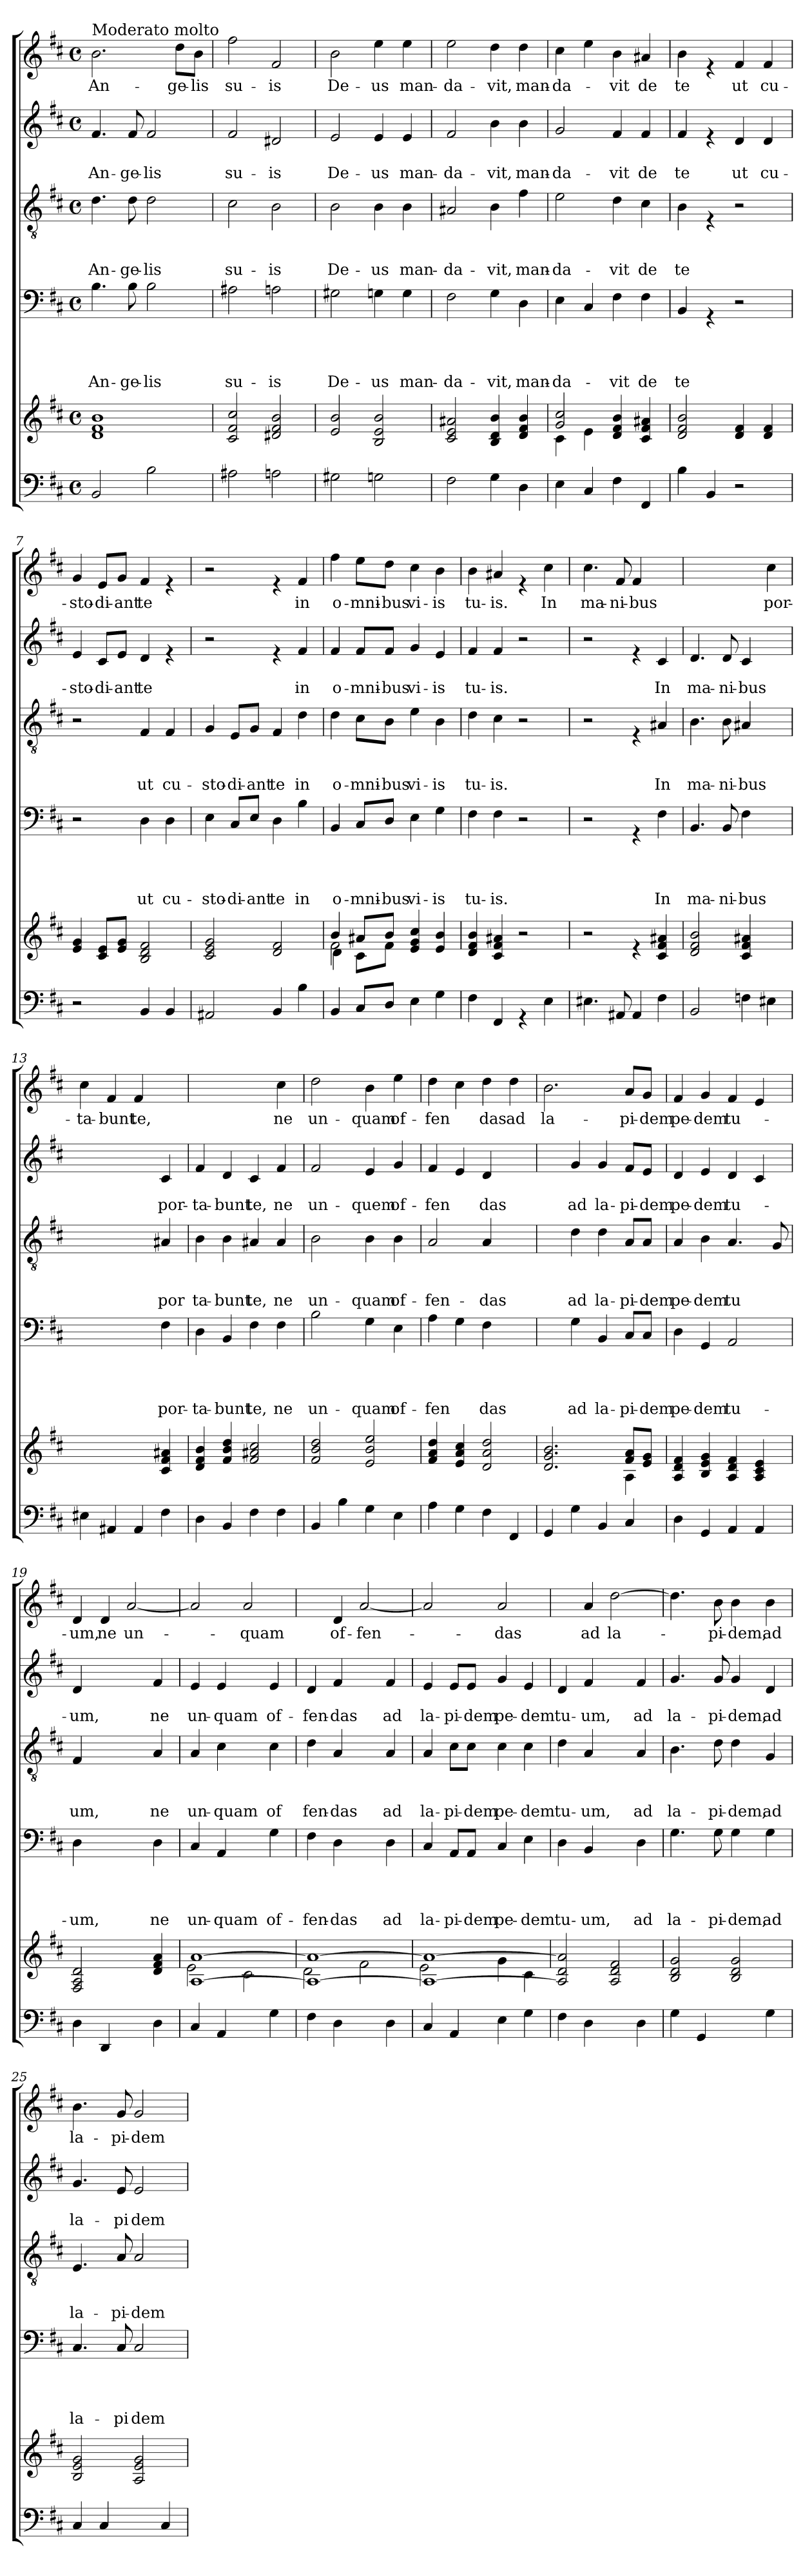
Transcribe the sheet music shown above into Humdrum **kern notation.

**kern	**kern	**kern	**text	**text	**text	**text	**kern	**text	**text	**text	**kern	**text	**text	**kern	**text
*part6	*part5	*part4	*part4	*part4	*part4	*part4	*part3	*part3	*part3	*part3	*part2	*part2	*part2	*part1	*part1
*staff6	*staff5	*staff4	*staff4	*staff4	*staff4	*staff4	*staff3	*staff3	*staff3	*staff3	*staff2	*staff2	*staff2	*staff1	*staff1
*clefF4	*clefG2	*clefF4	*	*	*	*	*clefGv2	*	*	*	*clefG2	*	*	*clefG2	*
*k[f#c#]	*k[f#c#]	*k[f#c#]	*	*	*	*	*k[f#c#]	*	*	*	*k[f#c#]	*	*	*k[f#c#]	*
*D:	*D:	*D:	*	*	*	*	*D:	*	*	*	*D:	*	*	*D:	*
*M4/4	*M4/4	*M4/4	*	*	*	*	*M4/4	*	*	*	*M4/4	*	*	*M4/4	*
*met(c)	*met(c)	*met(c)	*	*	*	*	*met(c)	*	*	*	*met(c)	*	*	*met(c)	*
=1	=1	=1	=1	=1	=1	=1	=1	=1	=1	=1	=1	=1	=1	=1	=1
!	!	!	!	!	!	!	!	!	!	!	!	!	!	!LO:TX:a:t=Moderato molto	!
!	!	!	!	!	!	!LO:LY:b	!	!	!	!LO:LY:b	!	!	!LO:LY:b	!	!LO:LY:b
2BB/	1d 1f# 1b	4.B\	.	.	.	An-	4.d\	.	.	An-	4.f#/	.	An-	2.b\	An-
!	!	!	!	!	!	!LO:LY:b	!	!	!	!LO:LY:b	!	!	!LO:LY:b	!	!
.	.	8B\	.	.	.	-ge-	8d\	.	.	-ge-	8f#/	.	-ge-	.	.
!	!	!	!	!	!	!LO:LY:b	!	!	!	!LO:LY:b	!	!	!LO:LY:b	!	!
2B\	.	2B\	.	.	.	-lis	2d\	.	.	-lis	2f#/	.	-lis	.	.
!	!	!	!	!	!	!	!	!	!	!	!	!	!	!	!LO:LY:b
.	.	.	.	.	.	.	.	.	.	.	.	.	.	8dd\L	-ge-
!	!	!	!	!	!	!	!	!	!	!	!	!	!	!	!LO:LY:b
.	.	.	.	.	.	.	.	.	.	.	.	.	.	8b\J	-lis
=2	=2	=2	=2	=2	=2	=2	=2	=2	=2	=2	=2	=2	=2	=2	=2
!	!	!	!	!	!	!LO:LY:b	!	!	!	!LO:LY:b	!	!	!LO:LY:b	!	!LO:LY:b
2A#X\	2c#/ 2f#/ 2cc#/	2A#X\	.	.	.	su-	2c#\	.	.	su-	2f#/	.	su-	2ff#\	su-
!	!	!	!	!	!	!LO:LY:b	!	!	!	!LO:LY:b	!	!	!LO:LY:b	!	!LO:LY:b
2An\	2d#X/ 2f#/ 2b/	2An\	.	.	.	-is	2B\	.	.	-is	2d#X/	.	-is	2f#/	-is
=3	=3	=3	=3	=3	=3	=3	=3	=3	=3	=3	=3	=3	=3	=3	=3
!	!	!	!	!	!	!LO:LY:b	!	!	!	!LO:LY:b	!	!	!LO:LY:b	!	!LO:LY:b
2G#X\	2e/ 2b/	2G#X\	.	.	.	De-	2B\	.	.	De-	2e/	.	De-	2b\	De-
!	!	!	!	!	!	!LO:LY:b	!	!	!	!LO:LY:b	!	!	!LO:LY:b	!	!LO:LY:b
2Gn\	2B/ 2e/ 2b/	4Gn\	.	.	.	-us	4B\	.	.	-us	4e/	.	-us	4ee\	-us
!	!	!	!	!	!	!LO:LY:b	!	!	!	!LO:LY:b	!	!	!LO:LY:b	!	!LO:LY:b
.	.	4G\	.	.	.	man-	4B\	.	.	man-	4e/	.	man-	4ee\	man-
=4	=4	=4	=4	=4	=4	=4	=4	=4	=4	=4	=4	=4	=4	=4	=4
!	!	!	!	!	!	!LO:LY:b	!	!	!	!LO:LY:b	!	!	!LO:LY:b	!	!LO:LY:b
2F#\	2c#/ 2e/ 2a#X/	2F#\	.	.	.	-da-	2A#X/	.	.	-da-	2f#/	.	-da-	2ee\	-da-
!	!	!	!	!	!	!LO:LY:b	!	!	!	!LO:LY:b	!	!	!LO:LY:b	!	!LO:LY:b
4G\	4B/ 4d/ 4b/	4G\	.	.	.	-vit,	4B\	.	.	-vit,	4b\	.	-vit,	4dd\	-vit,
!	!	!	!	!	!	!LO:LY:b	!	!	!	!LO:LY:b	!	!	!LO:LY:b	!	!LO:LY:b
4D\	4d/ 4f#/ 4b/	4D\	.	.	.	man-	4f#\	.	.	man-	4b\	.	man-	4dd\	man-
=5	=5	=5	=5	=5	=5	=5	=5	=5	=5	=5	=5	=5	=5	=5	=5
*	*^	*	*	*	*	*	*	*	*	*	*	*	*	*	*
!	!	!	!	!	!	!	!LO:LY:b	!	!	!	!LO:LY:b	!	!	!LO:LY:b	!	!LO:LY:b
4E\	2g/ 2cc#/	4c#\	4E\	.	.	.	-da-	2e\	.	.	-da-	2g/	.	-da-	4cc#\	-da-
4C#/	.	4e\	4C#/	.	.	.	.	.	.	.	.	.	.	.	4ee\	.
!	!	!	!	!	!	!	!LO:LY:b	!	!	!	!LO:LY:b	!	!	!LO:LY:b	!	!LO:LY:b
4F#\	4d/ 4f#/ 4b/	2ryy	4F#\	.	.	.	-vit	4d\	.	.	-vit	4f#/	.	-vit	4b\	-vit
!	!	!	!	!	!	!	!LO:LY:b	!	!	!	!LO:LY:b	!	!	!LO:LY:b	!	!LO:LY:b
4FF#/	4c#/ 4f#/ 4a#X/	.	4F#\	.	.	.	de	4c#\	.	.	de	4f#/	.	de	4a#X/	de
*	*v	*v	*	*	*	*	*	*	*	*	*	*	*	*	*	*
=6	=6	=6	=6	=6	=6	=6	=6	=6	=6	=6	=6	=6	=6	=6	=6
!	!	!	!	!	!	!LO:LY:b	!	!	!	!LO:LY:b	!	!	!LO:LY:b	!	!LO:LY:b
4B\	2d/ 2f#/ 2b/	4BB/	.	.	.	te	4B\	.	.	te	4f#/	.	te	4b\	te
4BB/	.	4rGG	.	.	.	.	4rE	.	.	.	4re	.	.	4re	.
!	!	!	!	!	!	!	!	!	!	!	!	!	!LO:LY:b	!	!LO:LY:b
2r	4d/ 4f#/	2r	.	.	.	.	2r	.	.	.	4d/	.	ut	4f#/	ut
!	!	!	!	!	!	!	!	!	!	!	!	!	!LO:LY:b	!	!LO:LY:b
.	4d/ 4f#/	.	.	.	.	.	.	.	.	.	4d/	.	cu-	4f#/	cu-
!!LO:LB:g=z
=7	=7	=7	=7	=7	=7	=7	=7	=7	=7	=7	=7	=7	=7	=7	=7
!	!	!	!	!	!	!	!	!	!	!	!	!	!LO:LY:b	!	!LO:LY:b
2r	4e/ 4g/	2r	.	.	.	.	2r	.	.	.	4e/	.	-sto-	4g/	-sto-
!	!	!	!	!	!	!	!	!	!	!	!	!	!LO:LY:b	!	!LO:LY:b
.	8c#/ 8e/L	.	.	.	.	.	.	.	.	.	8c#/L	.	-di-	8e/L	-di-
!	!	!	!	!	!	!	!	!	!	!	!	!	!LO:LY:b	!	!LO:LY:b
.	8e/ 8g/J	.	.	.	.	.	.	.	.	.	8e/J	.	-ant	8g/J	-ant
!	!	!	!	!	!	!LO:LY:b	!	!	!	!LO:LY:b	!	!	!LO:LY:b	!	!LO:LY:b
4BB/	2B/ 2d/ 2f#/	4D\	.	.	.	ut	4F#/	.	.	ut	4d/	.	te	4f#/	te
!	!	!	!	!	!	!LO:LY:b	!	!	!	!LO:LY:b	!	!	!	!	!
4BB/	.	4D\	.	.	.	cu-	4F#/	.	.	cu-	4re	.	.	4re	.
=8	=8	=8	=8	=8	=8	=8	=8	=8	=8	=8	=8	=8	=8	=8	=8
!	!	!	!	!	!	!LO:LY:b	!	!	!	!LO:LY:b	!	!	!	!	!
2AA#X/	2c#/ 2e/ 2g/	4E\	.	.	.	-sto-	4G/	.	.	-sto-	2r	.	.	2r	.
!	!	!	!	!	!	!LO:LY:b	!	!	!	!LO:LY:b	!	!	!	!	!
.	.	8C#/L	.	.	.	-di-	8E/L	.	.	-di-	.	.	.	.	.
!	!	!	!	!	!	!LO:LY:b	!	!	!	!LO:LY:b	!	!	!	!	!
.	.	8E/J	.	.	.	-ant	8G/J	.	.	-ant	.	.	.	.	.
!	!	!	!	!	!	!LO:LY:b	!	!	!	!LO:LY:b	!	!	!	!	!
4BB/	2d/ 2f#/	4D\	.	.	.	te	4F#/	.	.	te	4re	.	.	4re	.
!	!	!	!	!	!	!LO:LY:b	!	!	!	!LO:LY:b	!	!	!LO:LY:b	!	!LO:LY:b
4B\	.	4B\	.	.	.	in	4d\	.	.	in	4f#/	.	in	4f#/	in
=9	=9	=9	=9	=9	=9	=9	=9	=9	=9	=9	=9	=9	=9	=9	=9
*	*^	*	*	*	*	*	*	*	*	*	*	*	*	*	*
*	*	*^	*	*	*	*	*	*	*	*	*	*	*	*	*	*
!	!	!	!	!	!	!	!	!LO:LY:b	!	!	!	!LO:LY:b	!	!	!LO:LY:b	!	!LO:LY:b
4BB/	4b/	2f#\	4d\	4BB/	.	.	.	o-	4d\	.	.	o-	4f#/	.	o-	4ff#\	o-
!	!	!	!	!	!	!	!	!LO:LY:b	!	!	!	!LO:LY:b	!	!	!LO:LY:b	!	!LO:LY:b
8C#/L	8a#X/L	.	8c#\L	8C#/L	.	.	.	-mni-	8c#\L	.	.	-mni-	8f#/L	.	-mni-	8ee\L	-mni-
!	!	!	!	!	!	!	!	!LO:LY:b	!	!	!	!LO:LY:b	!	!	!LO:LY:b	!	!LO:LY:b
8D/J	8b/J	.	8f#\J	8D/J	.	.	.	-bus	8B\J	.	.	-bus	8f#/J	.	-bus	8dd\J	-bus
!	!	!	!	!	!	!	!	!LO:LY:b	!	!	!	!LO:LY:b	!	!	!LO:LY:b	!	!LO:LY:b
4E\	4e/ 4g/ 4cc#/	2ryy	2ryy	4E\	.	.	.	vi-	4e\	.	.	vi-	4g/	.	vi-	4cc#\	vi-
!	!	!	!	!	!	!	!	!LO:LY:b	!	!	!	!LO:LY:b	!	!	!LO:LY:b	!	!LO:LY:b
4G\	4e/ 4b/	.	.	4G\	.	.	.	-is	4B\	.	.	-is	4e/	.	-is	4b\	-is
*	*v	*v	*v	*	*	*	*	*	*	*	*	*	*	*	*	*	*
!!LO:PB:g=z
=10	=10	=10	=10	=10	=10	=10	=10	=10	=10	=10	=10	=10	=10	=10	=10
!	!	!	!	!	!	!LO:LY:b	!	!	!	!LO:LY:b	!	!	!LO:LY:b	!	!LO:LY:b
4F#\	4d/ 4f#/ 4b/	4F#\	.	.	.	tu-	4d\	.	.	tu-	4f#/	.	tu-	4b\	tu-
!	!	!	!	!	!	!LO:LY:b	!	!	!	!LO:LY:b	!	!	!LO:LY:b	!	!LO:LY:b
4FF#/	4c#/ 4f#/ 4a#X/	4F#\	.	.	.	-is.	4c#\	.	.	-is.	4f#/	.	-is.	4a#X/	-is.
4rGG	2r	2r	.	.	.	.	2r	.	.	.	2r	.	.	4re	.
!	!	!	!	!	!	!	!	!	!	!	!	!	!	!	!LO:LY:b
4E\	.	.	.	.	.	.	.	.	.	.	.	.	.	4cc#\	In
=11	=11	=11	=11	=11	=11	=11	=11	=11	=11	=11	=11	=11	=11	=11	=11
!	!	!	!	!	!	!	!	!	!	!	!	!	!	!	!LO:LY:b
4.E#\	2r	2r	.	.	.	.	2r	.	.	.	2r	.	.	4.cc#\	ma-
!	!	!	!	!	!	!	!	!	!	!	!	!	!	!	!LO:LY:b
8AA#/	.	.	.	.	.	.	.	.	.	.	.	.	.	8f#/	-ni-
!	!	!	!	!	!	!	!	!	!	!	!	!	!	!	!LO:LY:b
4AA#/	4re	4rGG	.	.	.	.	4rE	.	.	.	4re	.	.	4f#/	-bus
!	!	!	!	!	!	!LO:LY:b	!	!	!	!LO:LY:b	!	!	!LO:LY:b	!	!
4F#\	4c#/ 4f#/ 4a#X/	4F#\	.	.	.	In	4A#X/	.	.	In	4c#/	.	In	4ryy	.
=12	=12	=12	=12	=12	=12	=12	=12	=12	=12	=12	=12	=12	=12	=12	=12
!	!	!	!	!	!	!LO:LY:b	!	!	!	!LO:LY:b	!	!	!LO:LY:b	!	!
2BB/	2d/ 2f#/ 2b/	4.BB/	.	.	.	ma-	4.B\	.	.	ma-	4.d/	.	ma-	2.ryy	.
!	!	!	!	!	!	!LO:LY:b	!	!	!	!LO:LY:b	!	!	!LO:LY:b	!	!
.	.	8BB/	.	.	.	-ni-	8B\	.	.	-ni-	8d/	.	-ni-	.	.
!	!	!	!	!	!	!LO:LY:b	!	!	!	!LO:LY:b	!	!	!LO:LY:b	!	!
4F\	4c#/ 4f#/ 4a#X/	4F#\	.	.	.	-bus	4A#X/	.	.	-bus	4c#/	.	-bus	.	.
!	!	!	!	!	!	!	!	!	!	!	!	!	!	!	!LO:LY:b
4E#\	4ryy	4ryy	.	.	.	.	4ryy	.	.	.	4ryy	.	.	4cc#\	por-
=13	=13	=13	=13	=13	=13	=13	=13	=13	=13	=13	=13	=13	=13	=13	=13
!	!	!	!	!	!	!	!	!	!	!	!	!	!	!	!LO:LY:b
4E#\	2.ryy	2.ryy	.	.	.	.	2.ryy	.	.	.	2.ryy	.	.	4cc#\	-ta-
!	!	!	!	!	!	!	!	!	!	!	!	!	!	!	!LO:LY:b
4AA#/	.	.	.	.	.	.	.	.	.	.	.	.	.	4f#/	-bunt
!	!	!	!	!	!	!	!	!	!	!	!	!	!	!	!LO:LY:b
4AA#/	.	.	.	.	.	.	.	.	.	.	.	.	.	4f#/	te,
!	!	!	!	!	!	!LO:LY:b	!	!	!	!LO:LY:b	!	!	!LO:LY:b	!	!
4F#\	4c#/ 4f#/ 4a#X/	4F#\	.	.	.	por-	4A#X/	.	.	por	4c#/	.	por-	4ryy	.
=14	=14	=14	=14	=14	=14	=14	=14	=14	=14	=14	=14	=14	=14	=14	=14
!	!	!	!	!	!	!LO:LY:b	!	!	!	!LO:LY:b	!	!	!LO:LY:b	!	!
4D\	4d/ 4f#/ 4b/	4D\	.	.	.	-ta-	4B\	.	.	ta-	4f#/	.	-ta-	2.ryy	.
!	!	!	!	!	!	!LO:LY:b	!	!	!	!LO:LY:b	!	!	!LO:LY:b	!	!
4BB/	4f#/ 4b/ 4dd/	4BB/	.	.	.	-bunt	4B\	.	.	-bunt	4d/	.	-bunt	.	.
!	!	!	!	!	!	!LO:LY:b	!	!	!	!LO:LY:b	!	!	!LO:LY:b	!	!
4F#\	2f#/ 2a#X/ 2cc#/	4F#\	.	.	.	te,	4A#X/	.	.	te,	4c#/	.	te,	.	.
!	!	!	!	!	!	!LO:LY:b	!	!	!	!LO:LY:b	!	!	!LO:LY:b	!	!LO:LY:b
4F#\	.	4F#\	.	.	.	ne	4A#/	.	.	ne	4f#/	.	ne	4cc#\	ne
!!LO:LB:g=z
=15	=15	=15	=15	=15	=15	=15	=15	=15	=15	=15	=15	=15	=15	=15	=15
!	!	!	!	!	!	!LO:LY:b	!	!	!	!LO:LY:b	!	!	!LO:LY:b	!	!LO:LY:b
4BB/	2f#/ 2b/ 2dd/	2B\	.	.	.	un-	2B\	.	.	un-	2f#/	.	un-	2dd\	un-
4B\	.	.	.	.	.	.	.	.	.	.	.	.	.	.	.
!	!	!	!	!	!	!LO:LY:b	!	!	!	!LO:LY:b	!	!	!LO:LY:b	!	!LO:LY:b
4G\	2e/ 2b/ 2ee/	4G\	.	.	.	-quam	4B\	.	.	-quam	4e/	.	-quem	4b\	-quam
!	!	!	!	!	!	!LO:LY:b	!	!	!	!LO:LY:b	!	!	!LO:LY:b	!	!LO:LY:b
4E\	.	4E\	.	.	.	of-	4B\	.	.	of-	4g/	.	of-	4ee\	of-
=16	=16	=16	=16	=16	=16	=16	=16	=16	=16	=16	=16	=16	=16	=16	=16
!	!	!	!	!	!	!LO:LY:b	!	!	!	!LO:LY:b	!	!	!LO:LY:b	!	!LO:LY:b
4A\	4f#/ 4a/ 4dd/	4A\	.	.	.	-fen	2A/	.	.	-fen-	4f#/	.	-fen	4dd\	-fen
4G\	4e/ 4a/ 4cc#/	4G\	.	.	.	.	.	.	.	.	4e/	.	.	4cc#\	.
!	!	!	!	!	!	!LO:LY:b	!	!	!	!LO:LY:b	!	!	!LO:LY:b	!	!LO:LY:b
4F#\	2d/ 2a/ 2dd/	4F#\	.	.	.	das	4A/	.	.	-das	4d/	.	das	4dd\	das
!	!	!	!	!	!	!	!	!	!	!	!	!	!	!	!LO:LY:b
4FF#/	.	4ryy	.	.	.	.	4ryy	.	.	.	4ryy	.	.	4dd\	ad
=17	=17	=17	=17	=17	=17	=17	=17	=17	=17	=17	=17	=17	=17	=17	=17
*	*^	*	*	*	*	*	*	*	*	*	*	*	*	*	*
!	!	!	!	!	!	!	!	!	!	!	!	!	!	!	!	!LO:LY:b
4GG/	2.d/ 2.g/ 2.b/	2.ryy	4ryy	.	.	.	.	4ryy	.	.	.	4ryy	.	.	2.b\	la-
!	!	!	!	!	!	!	!LO:LY:b	!	!	!	!LO:LY:b	!	!	!LO:LY:b	!	!
4G\	.	.	4G\	.	.	.	ad	4d\	.	.	ad	4g/	.	ad	.	.
!	!	!	!	!	!	!	!LO:LY:b	!	!	!	!LO:LY:b	!	!	!LO:LY:b	!	!
4BB/	.	.	4BB/	.	.	.	la-	4d\	.	.	la-	4g/	.	la-	.	.
!	!	!	!	!	!	!	!LO:LY:b	!	!	!	!LO:LY:b	!	!	!LO:LY:b	!	!LO:LY:b
4C#/	8f#/ 8a/L	4A\	8C#/L	.	.	.	-pi-	8A/L	.	.	-pi-	8f#/L	.	-pi-	8a/L	-pi-
!	!	!	!	!	!	!	!LO:LY:b	!	!	!	!LO:LY:b	!	!	!LO:LY:b	!	!LO:LY:b
.	8e/ 8g/J	.	8C#/J	.	.	.	-dem	8A/J	.	.	-dem	8e/J	.	-dem	8g/J	-dem
*	*v	*v	*	*	*	*	*	*	*	*	*	*	*	*	*	*
=18	=18	=18	=18	=18	=18	=18	=18	=18	=18	=18	=18	=18	=18	=18	=18
!	!	!	!	!	!	!LO:LY:b	!	!	!	!LO:LY:b	!	!	!LO:LY:b	!	!LO:LY:b
4D\	4A/ 4d/ 4f#/	4D\	.	.	.	pe-	4A/	.	.	pe-	4d/	.	pe-	4f#/	pe-
!	!	!	!	!	!	!LO:LY:b	!	!	!	!LO:LY:b	!	!	!LO:LY:b	!	!LO:LY:b
4GG/	4B/ 4e/ 4g/	4GG/	.	.	.	-dem	4B\	.	.	-dem	4e/	.	-dem	4g/	-dem
!	!	!	!	!	!	!LO:LY:b	!	!	!	!LO:LY:b	!	!	!LO:LY:b	!	!LO:LY:b
4AA/	4A/ 4d/ 4f#/	2AA/	.	.	.	tu-	4.A/	.	.	tu	4d/	.	tu-	4f#/	tu-
4AA/	4A/ 4c#/ 4e/	.	.	.	.	.	.	.	.	.	4c#/	.	.	4e/	.
.	.	.	.	.	.	.	8G/	.	.	.	.	.	.	.	.
!!LO:LB:g=z
=19	=19	=19	=19	=19	=19	=19	=19	=19	=19	=19	=19	=19	=19	=19	=19
!	!	!	!	!	!	!LO:LY:b	!	!	!	!LO:LY:b	!	!	!LO:LY:b	!	!LO:LY:b
4D\	2F#/ 2A/ 2d/	4D\	.	.	.	-um,	4F#/	.	.	um,	4d/	.	-um,	4d/	-um,
!	!	!	!	!	!	!	!	!	!	!	!	!	!	!	!LO:LY:b
4DD/	.	2ryy	.	.	.	.	2ryy	.	.	.	2ryy	.	.	4d/	ne
!	!	!	!	!	!	!	!	!	!	!	!	!	!	!	!LO:LY:b
4ryy	4ryy	.	.	.	.	.	.	.	.	.	.	.	.	[<2a/	un-
!	!	!	!	!	!	!LO:LY:b	!	!	!	!LO:LY:b	!	!	!LO:LY:b	!	!
4D\	4d/ 4f#/ 4a/	4D\	.	.	.	ne	4A/	.	.	ne	4f#/	.	ne	.	.
=20	=20	=20	=20	=20	=20	=20	=20	=20	=20	=20	=20	=20	=20	=20	=20
*	*^	*	*	*	*	*	*	*	*	*	*	*	*	*	*
!	!	!	!	!	!	!	!LO:LY:b	!	!	!	!LO:LY:b	!	!	!LO:LY:b	!	!
4C#/	[<1A [<1a	2e\	4C#/	.	.	.	un-	4A/	.	.	un-	4e/	.	un-	2a/]	.
!	!	!	!	!	!	!	!LO:LY:b	!	!	!	!LO:LY:b	!	!	!LO:LY:b	!	!
4AA/	.	.	4AA/	.	.	.	-quam	4c#\	.	.	-quam	4e/	.	-quam	.	.
!	!	!	!	!	!	!	!	!	!	!	!	!	!	!	!	!LO:LY:b
4ryy	.	2c#\	4ryy	.	.	.	.	4ryy	.	.	.	4ryy	.	.	2a/	-quam
!	!	!	!	!	!	!	!LO:LY:b	!	!	!	!LO:LY:b	!	!	!LO:LY:b	!	!
4G\	.	.	4G\	.	.	.	of-	4c#\	.	.	of	4e/	.	of-	.	.
=21	=21	=21	=21	=21	=21	=21	=21	=21	=21	=21	=21	=21	=21	=21	=21	=21
!	!	!	!	!	!	!	!LO:LY:b	!	!	!	!LO:LY:b	!	!	!LO:LY:b	!	!
4F#\	1A_ 1a_	2d\	4F#\	.	.	.	-fen-	4d\	.	.	fen-	4d/	.	-fen-	4ryy	.
!	!	!	!	!	!	!	!LO:LY:b	!	!	!	!LO:LY:b	!	!	!LO:LY:b	!	!LO:LY:b
4D\	.	.	4D\	.	.	.	-das	4A/	.	.	-das	4f#/	.	-das	4d/	of-
!	!	!	!	!	!	!	!	!	!	!	!	!	!	!	!	!LO:LY:b
4ryy	.	2f#\	4ryy	.	.	.	.	4ryy	.	.	.	4ryy	.	.	[<2a/	-fen-
!	!	!	!	!	!	!	!LO:LY:b	!	!	!	!LO:LY:b	!	!	!LO:LY:b	!	!
4D\	.	.	4D\	.	.	.	ad	4A/	.	.	ad	4f#/	.	ad	.	.
=22	=22	=22	=22	=22	=22	=22	=22	=22	=22	=22	=22	=22	=22	=22	=22	=22
!	!	!	!	!	!	!	!LO:LY:b	!	!	!	!LO:LY:b	!	!	!LO:LY:b	!	!
4C#/	1A_ 1a_	2e\	4C#/	.	.	.	la-	4A/	.	.	la-	4e/	.	la-	2a/]	.
!	!	!	!	!	!	!	!LO:LY:b	!	!	!	!LO:LY:b	!	!	!LO:LY:b	!	!
4AA/	.	.	8AA/L	.	.	.	-pi-	8c#\L	.	.	-pi-	8e/L	.	-pi-	.	.
!	!	!	!	!	!	!	!LO:LY:b	!	!	!	!LO:LY:b	!	!	!LO:LY:b	!	!
.	.	.	8AA/J	.	.	.	-dem	8c#\J	.	.	-dem	8e/J	.	-dem	.	.
!	!	!	!	!	!	!	!LO:LY:b	!	!	!	!LO:LY:b	!	!	!LO:LY:b	!	!LO:LY:b
4E\	.	4g\	4C#/	.	.	.	pe-	4c#\	.	.	pe-	4g/	.	pe-	2a/	-das
!	!	!	!	!	!	!	!LO:LY:b	!	!	!	!LO:LY:b	!	!	!LO:LY:b	!	!
4G\	.	4c#\	4E\	.	.	.	-dem	4c#\	.	.	-dem	4e/	.	-dem	.	.
=23	=23	=23	=23	=23	=23	=23	=23	=23	=23	=23	=23	=23	=23	=23	=23	=23
!	!	!	!	!	!	!	!LO:LY:b	!	!	!	!LO:LY:b	!	!	!LO:LY:b	!	!
*	*v	*v	*	*	*	*	*	*	*	*	*	*	*	*	*	*
4F#\	2A/] 2d/ 2a/]	4D\	.	.	.	tu-	4d\	.	.	tu-	4d/	.	tu-	4ryy	.
!	!	!	!	!	!	!LO:LY:b	!	!	!	!LO:LY:b	!	!	!LO:LY:b	!	!LO:LY:b
4D\	.	4BB/	.	.	.	-um,	4A/	.	.	-um,	4f#/	.	-um,	4a/	ad
!	!	!	!	!	!	!	!	!	!	!	!	!	!	!	!LO:LY:b
4ryy	2A/ 2d/ 2f#/	4ryy	.	.	.	.	4ryy	.	.	.	4ryy	.	.	[>2dd\	la-
!	!	!	!	!	!	!LO:LY:b	!	!	!	!LO:LY:b	!	!	!LO:LY:b	!	!
4D\	.	4D\	.	.	.	ad	4A/	.	.	ad	4f#/	.	ad	.	.
!!LO:PB:g=z
=24	=24	=24	=24	=24	=24	=24	=24	=24	=24	=24	=24	=24	=24	=24	=24
!	!	!	!	!	!	!LO:LY:b	!	!	!	!LO:LY:b	!	!	!LO:LY:b	!	!
4G\	2B/ 2d/ 2g/	4.G\	.	.	.	la-	4.B\	.	.	la-	4.g/	.	la-	4.dd\]	.
4GG/	.	.	.	.	.	.	.	.	.	.	.	.	.	.	.
!	!	!	!	!	!	!LO:LY:b	!	!	!	!LO:LY:b	!	!	!LO:LY:b	!	!LO:LY:b
.	.	8G\	.	.	.	-pi-	8d\	.	.	-pi-	8g/	.	-pi-	8b\	-pi-
!	!	!	!	!	!	!LO:LY:b	!	!	!	!LO:LY:b	!	!	!LO:LY:b	!	!LO:LY:b
4ryy	2B/ 2d/ 2g/	4G\	.	.	.	-dem,	4d\	.	.	-dem,	4g/	.	-dem,	4b\	-dem,
!	!	!	!	!	!	!LO:LY:b	!	!	!	!LO:LY:b	!	!	!LO:LY:b	!	!LO:LY:b
4G\	.	4G\	.	.	.	ad	4G/	.	.	ad	4d/	.	ad	4b\	ad
=25	=25	=25	=25	=25	=25	=25	=25	=25	=25	=25	=25	=25	=25	=25	=25
!	!	!	!	!	!	!LO:LY:b	!	!	!	!LO:LY:b	!	!	!LO:LY:b	!	!LO:LY:b
4C#/	2B/ 2e/ 2g/	4.C#/	.	.	.	la-	4.E/	.	.	la-	4.g/	.	la-	4.b\	la-
4C#/	.	.	.	.	.	.	.	.	.	.	.	.	.	.	.
!	!	!	!	!	!	!LO:LY:b	!	!	!	!LO:LY:b	!	!	!LO:LY:b	!	!LO:LY:b
.	.	8C#/	.	.	.	-pi	8A/	.	.	-pi-	8e/	.	-pi	8g/	-pi-
!	!	!	!	!	!	!LO:LY:b	!	!	!	!LO:LY:b	!	!	!LO:LY:b	!	!LO:LY:b
4ryy	2A/ 2e/ 2g/	2C#/	.	.	.	dem-	2A/	.	.	-dem	2e/	.	dem-	2g/	-dem
4C#/	.	.	.	.	.	.	.	.	.	.	.	.	.	.	.
=	=	=	=	=	=	=	=	=	=	=	=	=	=	=	=
*-	*-	*-	*-	*-	*-	*-	*-	*-	*-	*-	*-	*-	*-	*-	*-
